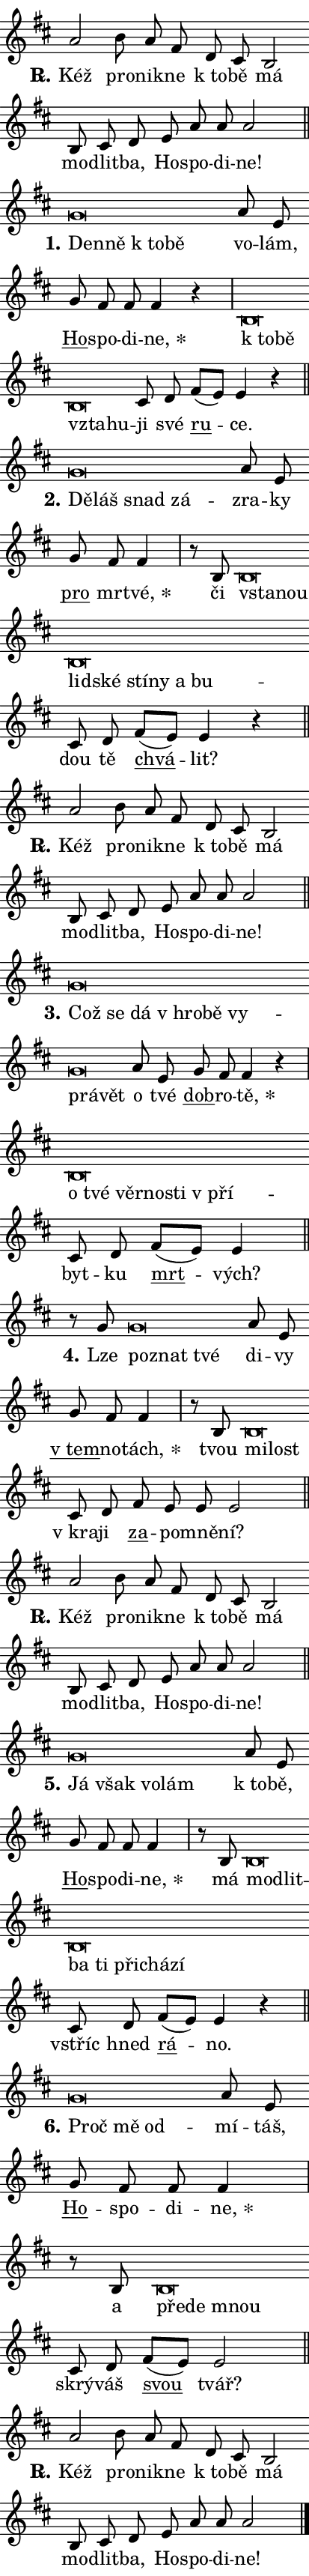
\version "2.24.0"
\header { tagline = "" }
\paper {
  indent = 0\cm
  top-margin = 0\cm
  right-margin = 0\cm
  bottom-margin = 0\cm
  left-margin = 0\cm
  paper-width = 7\cm
  page-breaking = #ly:one-page-breaking
  system-system-spacing.basic-distance = #11
  score-system-spacing.basic-distance = #11
  ragged-last = ##f
}


%% Author: Thomas Morley
%% https://lists.gnu.org/archive/html/lilypond-user/2020-05/msg00002.html
#(define (line-position grob)
"Returns position of @var[grob} in current system:
   @code{'start}, if at first time-step
   @code{'end}, if at last time-step
   @code{'middle} otherwise
"
  (let* ((col (ly:item-get-column grob))
         (ln (ly:grob-object col 'left-neighbor))
         (rn (ly:grob-object col 'right-neighbor))
         (col-to-check-left (if (ly:grob? ln) ln col))
         (col-to-check-right (if (ly:grob? rn) rn col))
         (break-dir-left
           (and
             (ly:grob-property col-to-check-left 'non-musical #f)
             (ly:item-break-dir col-to-check-left)))
         (break-dir-right
           (and
             (ly:grob-property col-to-check-right 'non-musical #f)
             (ly:item-break-dir col-to-check-right))))
        (cond ((eqv? 1 break-dir-left) 'start)
              ((eqv? -1 break-dir-right) 'end)
              (else 'middle))))

#(define (tranparent-at-line-position vctor)
  (lambda (grob)
  "Relying on @code{line-position} select the relevant enry from @var{vctor}.
Used to determine transparency,"
    (case (line-position grob)
      ((end) (not (vector-ref vctor 0)))
      ((middle) (not (vector-ref vctor 1)))
      ((start) (not (vector-ref vctor 2))))))

noteHeadBreakVisibility =
#(define-music-function (break-visibility)(vector?)
"Makes @code{NoteHead}s transparent relying on @var{break-visibility}"
#{
  \override NoteHead.transparent =
    #(tranparent-at-line-position break-visibility)
#})

#(define delete-ledgers-for-transparent-note-heads
  (lambda (grob)
    "Reads whether a @code{NoteHead} is transparent.
If so this @code{NoteHead} is removed from @code{'note-heads} from
@var{grob}, which is supposed to be @code{LedgerLineSpanner}.
As a result ledgers are not printed for this @code{NoteHead}"
    (let* ((nhds-array (ly:grob-object grob 'note-heads))
           (nhds-list
             (if (ly:grob-array? nhds-array)
                 (ly:grob-array->list nhds-array)
                 '()))
           ;; Relies on the transparent-property being done before
           ;; Staff.LedgerLineSpanner.after-line-breaking is executed.
           ;; This is fragile ...
           (to-keep
             (remove
               (lambda (nhd)
                 (ly:grob-property nhd 'transparent #f))
               nhds-list)))
      ;; TODO find a better method to iterate over grob-arrays, similiar
      ;; to filter/remove etc for lists
      ;; For now rebuilt from scratch
      (set! (ly:grob-object grob 'note-heads)  '())
      (for-each
        (lambda (nhd)
          (ly:pointer-group-interface::add-grob grob 'note-heads nhd))
        to-keep))))

hideNotes = {
  \noteHeadBreakVisibility #begin-of-line-visible
}
unHideNotes = {
  \noteHeadBreakVisibility #all-visible
}

% work-around for resetting accidentals
% https://lilypond.org/doc/v2.23/Documentation/notation/displaying-rhythms#unmetered-music
cadenzaMeasure = {
  \cadenzaOff
  \partial 1024 s1024
  \cadenzaOn
}

#(define-markup-command (accent layout props text) (markup?)
  "Underline accented syllable"
  (interpret-markup layout props
    #{\markup \override #'(offset . 4.3) \underline { #text }#}))

responsum = \markup \concat {
  "R" \hspace #-1.05 \path #0.1 #'((moveto 0 0.07) (lineto 0.9 0.8)) \hspace #0.05 "."
}

\layout {
    \context {
        \Staff
        \remove "Time_signature_engraver"
        \override LedgerLineSpanner.after-line-breaking = #delete-ledgers-for-transparent-note-heads
    }
    \context {
        \Voice {
            \override NoteHead.output-attributes = #'((class . "notehead"))
            \override Hairpin.height = #0.55
        }
    }
    \context {
        \Lyrics {
            \override StanzaNumber.output-attributes = #'((class . "stanzanumber"))
            \override LyricSpace.minimum-distance = #0.9
            \override LyricText.font-name = #"TeX Gyre Schola"
            \override LyricText.font-size = 1
            \override StanzaNumber.font-name = #"TeX Gyre Schola Bold"
            \override StanzaNumber.font-size = 1
        }
    }
}

% magnetic-lyrics.ily
%
%   written by
%     Jean Abou Samra <jean@abou-samra.fr>
%     Werner Lemberg <wl@gnu.org>
%
%   adapted by
%     Jiri Hon <jiri.hon@gmail.com>
%
% Version 2022-Apr-15

% https://www.mail-archive.com/lilypond-user@gnu.org/msg149350.html

#(define (Left_hyphen_pointer_engraver context)
   "Collect syllable-hyphen-syllable occurrences in lyrics and store
them in properties.  This engraver only looks to the left.  For
example, if the lyrics input is @code{foo -- bar}, it does the
following.

@itemize @bullet
@item
Set the @code{text} property of the @code{LyricHyphen} grob between
@q{foo} and @q{bar} to @code{foo}.

@item
Set the @code{left-hyphen} property of the @code{LyricText} grob with
text @q{foo} to the @code{LyricHyphen} grob between @q{foo} and
@q{bar}.
@end itemize

Use this auxiliary engraver in combination with the
@code{lyric-@/text::@/apply-@/magnetic-@/offset!} hook."
   (let ((hyphen #f)
         (text #f))
     (make-engraver
      (acknowledgers
       ((lyric-syllable-interface engraver grob source-engraver)
        (set! text grob)))
      (end-acknowledgers
       ((lyric-hyphen-interface engraver grob source-engraver)
        ;(when (not (grob::has-interface grob 'lyric-space-interface))
          (set! hyphen grob)));)
      ((stop-translation-timestep engraver)
       (when (and text hyphen)
         (ly:grob-set-object! text 'left-hyphen hyphen))
       (set! text #f)
       (set! hyphen #f)))))

#(define (lyric-text::apply-magnetic-offset! grob)
   "If the space between two syllables is less than the value in
property @code{LyricText@/.details@/.squash-threshold}, move the right
syllable to the left so that it gets concatenated with the left
syllable.

Use this function as a hook for
@code{LyricText@/.after-@/line-@/breaking} if the
@code{Left_@/hyphen_@/pointer_@/engraver} is active."
   (let ((hyphen (ly:grob-object grob 'left-hyphen #f)))
     (when hyphen
       (let ((left-text (ly:spanner-bound hyphen LEFT)))
         (when (grob::has-interface left-text 'lyric-syllable-interface)
           (let* ((common (ly:grob-common-refpoint grob left-text X))
                  (this-x-ext (ly:grob-extent grob common X))
                  (left-x-ext
                   (begin
                     ;; Trigger magnetism for left-text.
                     (ly:grob-property left-text 'after-line-breaking)
                     (ly:grob-extent left-text common X)))
                  ;; `delta` is the gap width between two syllables.
                  (delta (- (interval-start this-x-ext)
                            (interval-end left-x-ext)))
                  (details (ly:grob-property grob 'details))
                  (threshold (assoc-get 'squash-threshold details 0.2)))
             (when (< delta threshold)
               (let* (;; We have to manipulate the input text so that
                      ;; ligatures crossing syllable boundaries are not
                      ;; disabled.  For languages based on the Latin
                      ;; script this is essentially a beautification.
                      ;; However, for non-Western scripts it can be a
                      ;; necessity.
                      (lt (ly:grob-property left-text 'text))
                      (rt (ly:grob-property grob 'text))
                      (is-space (grob::has-interface hyphen 'lyric-space-interface))
                      (space (if is-space " " ""))
                      (space-markup (grob-interpret-markup grob " "))
                      (space-size (interval-length (ly:stencil-extent space-markup X)))
                      (extra-delta (if is-space space-size 0))
                      ;; Append new syllable.
                      (ltrt-space (if (and (string? lt) (string? rt))
                                (string-append lt space rt)
                                (make-concat-markup (list lt space rt))))
                      ;; Right-align `ltrt` to the right side.
                      (ltrt-space-markup (grob-interpret-markup
                               grob
                               (make-translate-markup
                                (cons (interval-length this-x-ext) 0)
                                (make-right-align-markup ltrt-space)))))
                 (begin
                   ;; Don't print `left-text`.
                   (ly:grob-set-property! left-text 'stencil #f)
                   ;; Set text and stencil (which holds all collected
                   ;; syllables so far) and shift it to the left.
                   (ly:grob-set-property! grob 'text ltrt-space)
                   (ly:grob-set-property! grob 'stencil ltrt-space-markup)
                   (ly:grob-translate-axis! grob (- (- delta extra-delta)) X))))))))))


#(define (lyric-hyphen::displace-bounds-first grob)
   ;; Make very sure this callback isn't triggered too early.
   (let ((left (ly:spanner-bound grob LEFT))
         (right (ly:spanner-bound grob RIGHT)))
     (ly:grob-property left 'after-line-breaking)
     (ly:grob-property right 'after-line-breaking)
     (ly:lyric-hyphen::print grob)))

squashThreshold = #0.4

\layout {
  \context {
    \Lyrics
    \consists #Left_hyphen_pointer_engraver
    \override LyricText.after-line-breaking =
      #lyric-text::apply-magnetic-offset!
    \override LyricHyphen.stencil = #lyric-hyphen::displace-bounds-first
    \override LyricText.details.squash-threshold = \squashThreshold
    \override LyricHyphen.minimum-distance = 0
    \override LyricHyphen.minimum-length = \squashThreshold
  }
}

squash = \override LyricText.details.squash-threshold = 9999
unSquash = \override LyricText.details.squash-threshold = \squashThreshold

left = \override LyricText.self-alignment-X = #LEFT
unLeft = \revert LyricText.self-alignment-X

starOffset = #(lambda (grob) 
                (let ((x_offset (ly:self-alignment-interface::aligned-on-x-parent grob)))
                  (if (= x_offset 0) 0 (+ x_offset 1.2))))

star = #(define-music-function (syllable)(string?)
"Append star separator at the end of a syllable"
#{
  \once \override LyricText.X-offset = #starOffset
  \lyricmode { \markup {
    #syllable
    \override #'((font-name . "TeX Gyre Schola Bold")) \hspace #0.2 \lower #0.65 \larger "*"
  } }
#})

starAccent = #(define-music-function (syllable)(string?)
"Append star separator at the end of a syllable and make accent"
#{
  \once \override LyricText.X-offset = #starOffset
  \lyricmode { \markup {
    \accent #syllable
    \override #'((font-name . "TeX Gyre Schola Bold")) \hspace #0.2 \lower #0.65 \larger "*"
  } }
#})

breath = #(define-music-function (syllable)(string?)
"Append breathing indicator at the end of a syllable"
#{
  \lyricmode { \markup { #syllable "+" } }
#})

optionalBreath = #(define-music-function (syllable)(string?)
"Append optional breathing indicator at the end of a syllable"
#{
  \lyricmode { \markup { #syllable "(+)" } }
#})


\score {
    <<
        \new Voice = "melody" { \cadenzaOn \key d \major \relative { a'2 b8 a fis \bar "" d cis b2 \bar "" b8 cis d \bar "" e a a a2 \cadenzaMeasure \bar "||" \break } }
        \new Lyrics \lyricsto "melody" { \lyricmode { \set stanza = \responsum
Kéž pro -- nik -- ne "k to" -- bě má mo -- dlit -- ba, Ho -- spo -- di -- ne! } }
    >>
    \layout {}
}

\score {
    <<
        \new Voice = "melody" { \cadenzaOn \key d \major \relative { g'\breve*1/16 \hideNotes \breve*1/16 \bar "" \breve*1/16 \breve*1/16 \bar "" \unHideNotes a8 e \bar "" g fis fis fis4 r \cadenzaMeasure \bar "|" b,\breve*1/16 \hideNotes \breve*1/16 \bar "" \breve*1/16 \breve*1/16 \bar "" \unHideNotes cis8 d \bar "" fis[( e)] e4 r \cadenzaMeasure \bar "||" \break } }
        \new Lyrics \lyricsto "melody" { \lyricmode { \set stanza = "1."
\left Den -- \squash ně "k to" -- bě \unLeft \unSquash vo -- lám, \markup \accent Ho -- spo -- di -- \star ne, \left "k to" -- \squash bě vzta -- hu -- \unLeft \unSquash ji své \markup \accent ru -- ce. } }
    >>
    \layout {}
}

\score {
    <<
        \new Voice = "melody" { \cadenzaOn \key d \major \relative { g'\breve*1/16 \hideNotes \breve*1/16 \bar "" \breve*1/16 \breve*1/16 \bar "" \unHideNotes a8 e \bar "" g fis fis4 \cadenzaMeasure \bar "|" r8 b,8 b\breve*1/16 \hideNotes \breve*1/16 \bar "" \breve*1/16 \bar "" \breve*1/16 \bar "" \breve*1/16 \bar "" \breve*1/16 \bar "" \breve*1/16 \breve*1/16 \bar "" \unHideNotes cis8 d \bar "" fis[( e)] e4 r \cadenzaMeasure \bar "||" \break } }
        \new Lyrics \lyricsto "melody" { \lyricmode { \set stanza = "2."
\left Dě -- \squash láš snad zá -- \unLeft \unSquash zra -- ky \markup \accent pro mrt -- \star vé, či \left vsta -- \squash nou lid -- ské stí -- ny a bu -- \unLeft \unSquash dou tě \markup \accent chvá -- lit? } }
    >>
    \layout {}
}

\score {
    <<
        \new Voice = "melody" { \cadenzaOn \key d \major \relative { a'2 b8 a fis \bar "" d cis b2 \bar "" b8 cis d \bar "" e a a a2 \cadenzaMeasure \bar "||" \break } }
        \new Lyrics \lyricsto "melody" { \lyricmode { \set stanza = \responsum
Kéž pro -- nik -- ne "k to" -- bě má mo -- dlit -- ba, Ho -- spo -- di -- ne! } }
    >>
    \layout {}
}

\score {
    <<
        \new Voice = "melody" { \cadenzaOn \key d \major \relative { g'\breve*1/16 \hideNotes \breve*1/16 \bar "" \breve*1/16 \bar "" \breve*1/16 \bar "" \breve*1/16 \bar "" \breve*1/16 \bar "" \breve*1/16 \breve*1/16 \bar "" \unHideNotes a8 e \bar "" g fis fis4 r \cadenzaMeasure \bar "|" b,\breve*1/16 \hideNotes \breve*1/16 \bar "" \breve*1/16 \bar "" \breve*1/16 \bar "" \breve*1/16 \breve*1/16 \bar "" \unHideNotes cis8 d \bar "" fis[( e)] e4 \cadenzaMeasure \bar "||" \break } }
        \new Lyrics \lyricsto "melody" { \lyricmode { \set stanza = "3."
\left Což \squash se dá "v hro" -- bě vy -- prá -- vět \unLeft \unSquash o tvé \markup \accent dob -- ro -- \star tě, \left o \squash tvé věr -- no -- sti "v pří" -- \unLeft \unSquash byt -- ku \markup \accent mrt -- vých? } }
    >>
    \layout {}
}

\score {
    <<
        \new Voice = "melody" { \cadenzaOn \key d \major \relative { r8 g'8 g\breve*1/16 \hideNotes \breve*1/16 \breve*1/16 \bar "" \unHideNotes a8 e \bar "" g fis fis4 \cadenzaMeasure \bar "|" r8 b,8 b\breve*1/16 \hideNotes \breve*1/16 \bar "" \unHideNotes cis8 d \bar "" fis e e e2 \cadenzaMeasure \bar "||" \break } }
        \new Lyrics \lyricsto "melody" { \lyricmode { \set stanza = "4."
Lze \left po -- \squash znat tvé \unLeft \unSquash di -- vy \markup \accent "v tem" -- no -- \star tách, tvou \left mi -- \squash lost \unLeft \unSquash "v kra" -- ji \markup \accent za -- po -- mně -- ní? } }
    >>
    \layout {}
}

\score {
    <<
        \new Voice = "melody" { \cadenzaOn \key d \major \relative { a'2 b8 a fis \bar "" d cis b2 \bar "" b8 cis d \bar "" e a a a2 \cadenzaMeasure \bar "||" \break } }
        \new Lyrics \lyricsto "melody" { \lyricmode { \set stanza = \responsum
Kéž pro -- nik -- ne "k to" -- bě má mo -- dlit -- ba, Ho -- spo -- di -- ne! } }
    >>
    \layout {}
}

\score {
    <<
        \new Voice = "melody" { \cadenzaOn \key d \major \relative { g'\breve*1/16 \hideNotes \breve*1/16 \bar "" \breve*1/16 \breve*1/16 \bar "" \unHideNotes a8 e \bar "" g fis fis fis4 \cadenzaMeasure \bar "|" r8 b,8 b\breve*1/16 \hideNotes \breve*1/16 \bar "" \breve*1/16 \bar "" \breve*1/16 \bar "" \breve*1/16 \bar "" \breve*1/16 \breve*1/16 \bar "" \unHideNotes cis8 d \bar "" fis[( e)] e4 r \cadenzaMeasure \bar "||" \break } }
        \new Lyrics \lyricsto "melody" { \lyricmode { \set stanza = "5."
\left Já \squash však vo -- lám \unLeft \unSquash "k to" -- bě, \markup \accent Ho -- spo -- di -- \star ne, má \left mo -- \squash dlit -- ba ti při -- chá -- zí \unLeft \unSquash vstříc hned \markup \accent rá -- no. } }
    >>
    \layout {}
}

\score {
    <<
        \new Voice = "melody" { \cadenzaOn \key d \major \relative { g'\breve*1/16 \hideNotes \breve*1/16 \breve*1/16 \bar "" \unHideNotes a8 e \bar "" g fis fis fis4 \cadenzaMeasure \bar "|" r8 b,8 b\breve*1/16 \hideNotes \breve*1/16 \breve*1/16 \bar "" \unHideNotes cis8 d \bar "" fis[( e)] e2 \cadenzaMeasure \bar "||" \break } }
        \new Lyrics \lyricsto "melody" { \lyricmode { \set stanza = "6."
\left Proč \squash mě od -- \unLeft \unSquash mí -- táš, \markup \accent Ho -- spo -- di -- \star ne, a \left pře -- \squash de mnou \unLeft \unSquash skrý -- váš \markup \accent svou tvář? } }
    >>
    \layout {}
}

\score {
    <<
        \new Voice = "melody" { \cadenzaOn \key d \major \relative { a'2 b8 a fis \bar "" d cis b2 \bar "" b8 cis d \bar "" e a a a2 \cadenzaMeasure \bar "||" \break } \bar "|." }
        \new Lyrics \lyricsto "melody" { \lyricmode { \set stanza = \responsum
Kéž pro -- nik -- ne "k to" -- bě má mo -- dlit -- ba, Ho -- spo -- di -- ne! } }
    >>
    \layout {}
}
